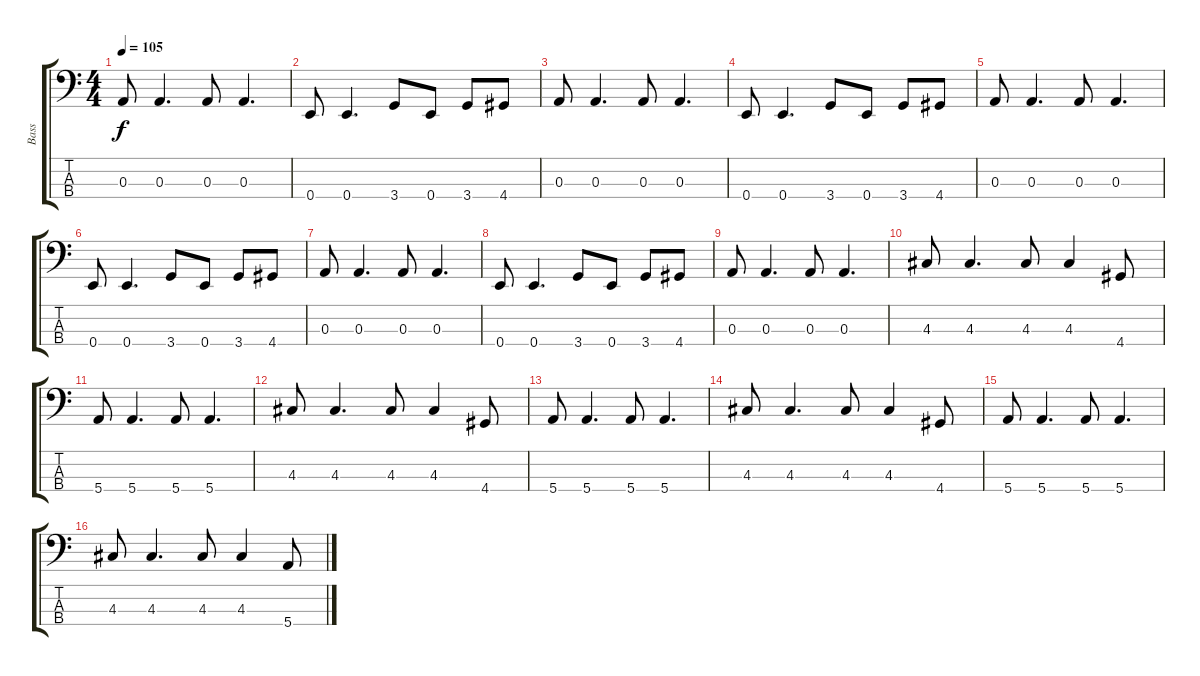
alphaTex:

\track ("Bass" "Bass") {instrument electricbassfinger}
\staff {score tabs}
\tuning (G2 D2 A1 E1) {hide}
\ts (4 4)
\tempo 105
\clef f4
\ks c
0.3.8{dy f} 0.3.4{d} 0.3.8 0.3.4{d} |
0.4.8 0.4.4{d} 3.4.8 0.4.8 3.4.8 4.4.8 |
0.3.8 0.3.4{d} 0.3.8 0.3.4{d} |
0.4.8 0.4.4{d} 3.4.8 0.4.8 3.4.8 4.4.8 |
0.3.8 0.3.4{d} 0.3.8 0.3.4{d} |
0.4.8 0.4.4{d} 3.4.8 0.4.8 3.4.8 4.4.8 |
0.3.8 0.3.4{d} 0.3.8 0.3.4{d} |
0.4.8 0.4.4{d} 3.4.8 0.4.8 3.4.8 4.4.8 |
0.3.8 0.3.4{d} 0.3.8 0.3.4{d} |
4.3.8 4.3.4{d} 4.3.8 4.3.4 4.4.8 |
5.4.8 5.4.4{d} 5.4.8 5.4.4{d} |
4.3.8 4.3.4{d} 4.3.8 4.3.4 4.4.8 |
5.4.8 5.4.4{d} 5.4.8 5.4.4{d} |
4.3.8 4.3.4{d} 4.3.8 4.3.4 4.4.8 |
5.4.8 5.4.4{d} 5.4.8 5.4.4{d} |
4.3.8 4.3.4{d} 4.3.8 4.3.4 5.4.8
